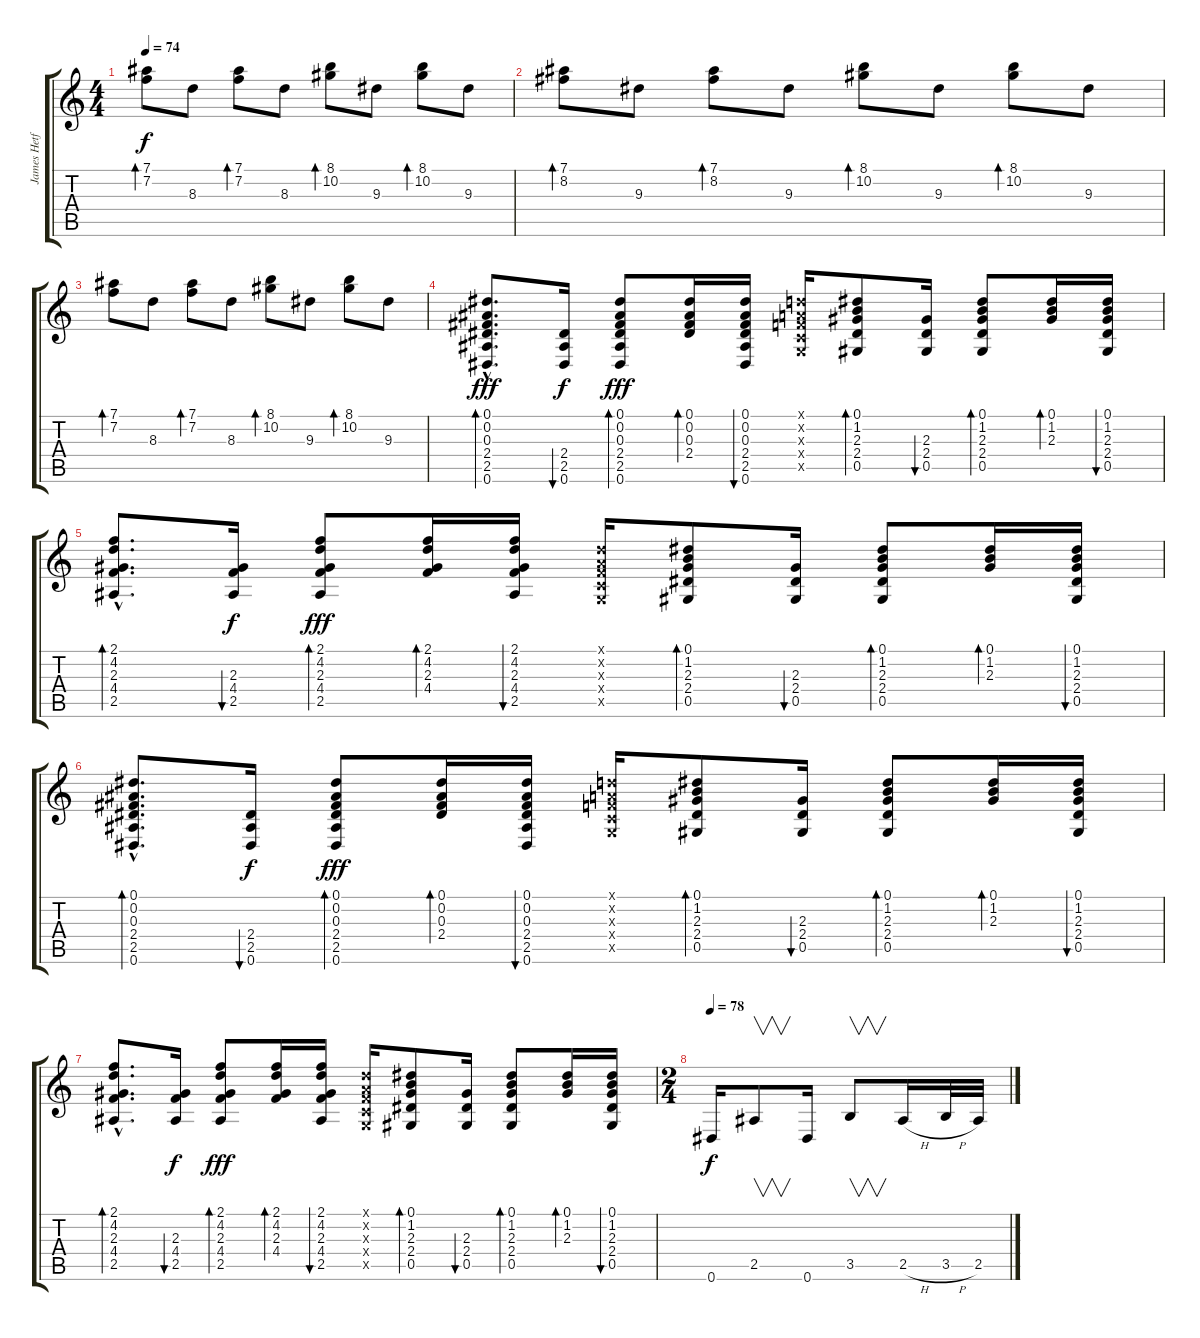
\track ("James Hetfield" "James Hetf") {instrument distortionguitar}
\staff {score tabs}
\tuning (Eb4 Bb3 Gb3 Db3 Ab2 Eb2) {hide}
\ts (4 4)
\tempo 74
\clef g2
\ks c
(7.1 7.2).8{bd 60 dy f} 8.3.8 (7.1 7.2).8{bd 60} 8.3.8 (8.1 10.2).8{bd 60} 9.3.8 (8.1 10.2).8{bd 60} 9.3.8 |
(7.1 8.2).8{bd 60} 9.3.8 (7.1 8.2).8{bd 60} 9.3.8 (8.1 10.2).8{bd 60} 9.3.8 (8.1 10.2).8{bd 60} 9.3.8 |
(7.1 7.2).8{bd 60} 8.3.8 (7.1 7.2).8{bd 60} 8.3.8 (8.1 10.2).8{bd 60} 9.3.8 (8.1 10.2).8{bd 60} 9.3.8 |
(0.1{hac} 0.2{hac} 0.3{hac} 2.4{hac} 2.5{hac} 0.6{hac}).8{d bd 60 dy fff} (2.4 2.5 0.6).16{bu 60 dy f} (0.1 0.2 0.3 2.4 2.5 0.6).8{bd 60 dy fff} (0.1 0.2 0.3 2.4).16{bd 60} (0.1 0.2 0.3 2.4 2.5 0.6).16{bu 60} (-1.1{x} -1.2{x} -1.3{x} -1.4{x} -1.5{x}).16 (0.1 1.2 2.3 2.4 0.5).8{bd 60} (2.3 2.4 0.5).16{bu 60} (0.1 1.2 2.3 2.4 0.5).8{bd 60} (0.1 1.2 2.3).16{bd 60} (0.1 1.2 2.3 2.4 0.5).16{bu 60} |
(2.1{hac} 4.2{hac} 2.3{hac} 4.4{hac} 2.5{hac}).8{d bd 60} (2.3 4.4 2.5).16{bu 60 dy f} (2.1 4.2 2.3 4.4 2.5).8{bd 60 dy fff} (2.1 4.2 2.3 4.4).16{bd 60} (2.1 4.2 2.3 4.4 2.5).16{bu 60} (-1.1{x} -1.2{x} -1.3{x} -1.4{x} -1.5{x}).16 (0.1 1.2 2.3 2.4 0.5).8{bd 60} (2.3 2.4 0.5).16{bu 60} (0.1 1.2 2.3 2.4 0.5).8{bd 60} (0.1 1.2 2.3).16{bd 60} (0.1 1.2 2.3 2.4 0.5).16{bu 60} |
(0.1{hac} 0.2{hac} 0.3{hac} 2.4{hac} 2.5{hac} 0.6{hac}).8{d bd 60} (2.4 2.5 0.6).16{bu 60 dy f} (0.1 0.2 0.3 2.4 2.5 0.6).8{bd 60 dy fff} (0.1 0.2 0.3 2.4).16{bd 60} (0.1 0.2 0.3 2.4 2.5 0.6).16{bu 60} (-1.1{x} -1.2{x} -1.3{x} -1.4{x} -1.5{x}).16 (0.1 1.2 2.3 2.4 0.5).8{bd 60} (2.3 2.4 0.5).16{bu 60} (0.1 1.2 2.3 2.4 0.5).8{bd 60} (0.1 1.2 2.3).16{bd 60} (0.1 1.2 2.3 2.4 0.5).16{bu 60} |
(2.1{hac} 4.2{hac} 2.3{hac} 4.4{hac} 2.5{hac}).8{d bd 60} (2.3 4.4 2.5).16{bu 60 dy f} (2.1 4.2 2.3 4.4 2.5).8{bd 60 dy fff} (2.1 4.2 2.3 4.4).16{bd 60} (2.1 4.2 2.3 4.4 2.5).16{bu 60} (-1.1{x} -1.2{x} -1.3{x} -1.4{x} -1.5{x}).16 (0.1 1.2 2.3 2.4 0.5).8{bd 60} (2.3 2.4 0.5).16{bu 60} (0.1 1.2 2.3 2.4 0.5).8{bd 60} (0.1 1.2 2.3).16{bd 60} (0.1 1.2 2.3 2.4 0.5).16{bu 60} |
\ts (2 4)
\tempo 78
0.6.16{dy f volume 16 instrument distortionguitar} 2.5.8{v} 0.6.16 3.5.8{v} 2.5{h}.16 3.5{h}.32 2.5.32
